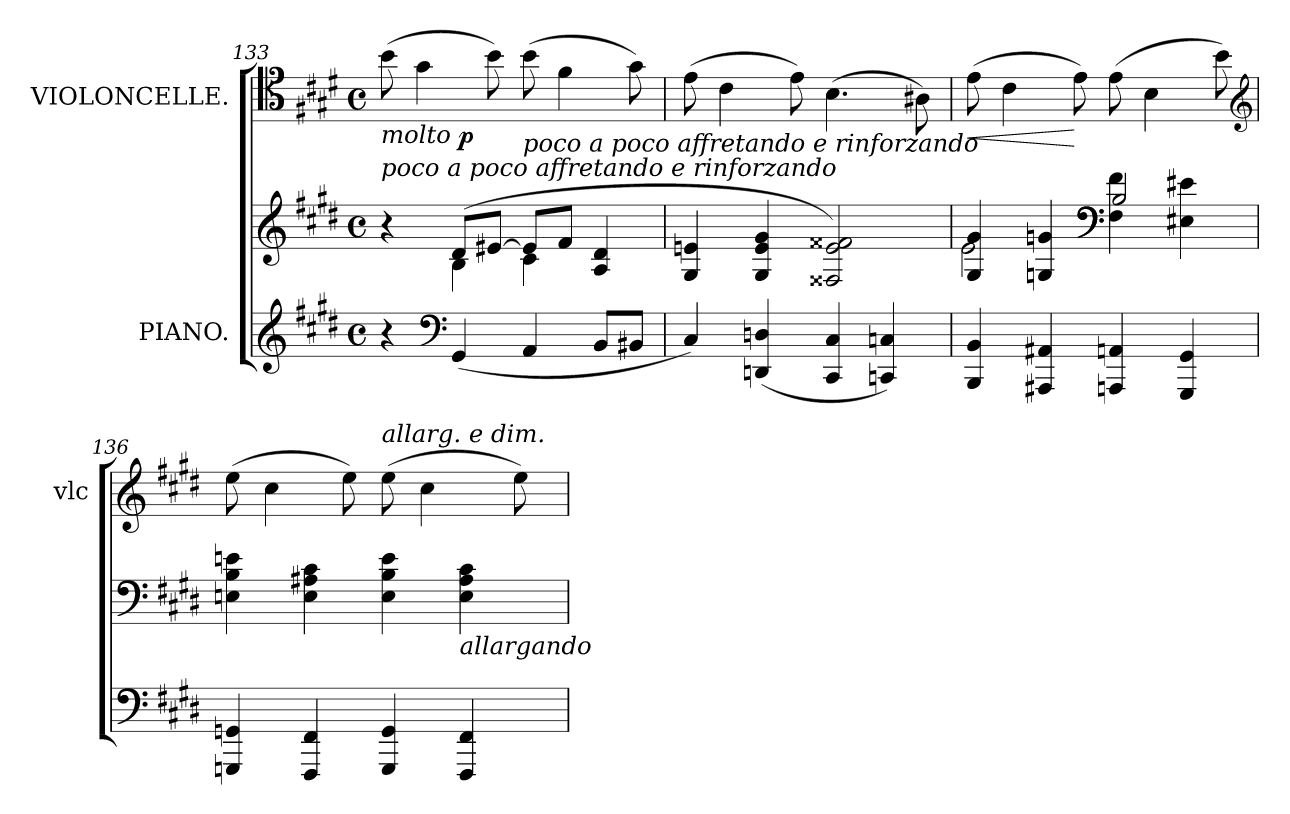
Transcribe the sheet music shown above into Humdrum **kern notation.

**kern	**kern	**kern	**dynam
*part2	*part2	*part1	*part1
*staff3	*staff2	*staff1	*staff1
*I"PIANO.	*	*I"VIOLONCELLE.	*
*	*	*I'vlc	*
*clefG2	*clefG2	*clefC4	*
*k[f#c#g#d#]	*k[f#c#g#d#]	*k[f#c#g#d#]	*
*M4/4	*M4/4	*M4/4	*
*met(c)	*met(c)	*met(c)	*
=133	=133	=133	=133
*	*^	*	*
!	!LO:TX:a:i:t=poco a poco affretando e rinforzando	!	!	!
!	!	!	!	!LO:DY:t=molto %s
4r	4r	4ryy	(8b\	p
.	.	.	4g#\	.
*clefF4	*	*	*	*
(4GG#/	(8d#/L	4B\	.	.
.	[8e#X/J	.	8b\)	.
!	!	!	!LO:TX:b:i:t=poco a poco affretando e rinforzando	!
4AA/	8e#/L]	4c#\	(8b\	.
.	8f#/J	.	4f#\	.
8BB/L	4A/ 4d#/	4ryy	.	.
8BB#X/J	.	.	8g#\)	.
*	*v	*v	*	*
=134	=134	=134	=134
4C#/)	4G#/ 4en/	(8e\	.
.	.	4c#\	.
(4DDn/ 4Dn/	4G#/ 4e/ 4g#/	.	.
.	.	8e\)	.
4CC#/ 4C#/	2F##X/ 2e/ 2f##X/)	(4.B\	.
4CCn/ 4Cn/)	.	.	.
.	.	8A#X\)	.
=135	=135	=135	=135
*	*^	*	*
!	!	!	!	!LO:HP:b
4BBB/ 4BB/	4G#/ 4g#/	2e\	(8e\	<
.	.	.	4c#\	.
4AAA#X/ 4AA#X/	4Gn/ 4gn/	.	.	.
.	.	.	8e\)	[
*	*clefF4	*	*	*
4AAAn/ 4AAn/	4F#\ 4f#\	2B/	(8e\	.
.	.	.	4B\	.
4GGG#/ 4GG#/	4E#X\ 4e#X\	.	.	.
.	.	.	8b\)	.
*	*v	*v	*	*
*	*	*clefG2	*
=136	=136	=136	=136
4GGGn/ 4GGn/	4En\ 4B\ 4en\	(8ee\	.
.	.	4cc#\	.
4FFF#/ 4FF#/	4E\ 4A#X\ 4c#\	.	.
.	.	8ee\)	.
!	!	!LO:TX:a:i:t=allarg. e dim.	!
4GGG/ 4GG/	4E\ 4B\ 4e\	(8ee\	.
.	.	4cc#\	.
!	!LO:TX:b:i:t=allargando	!	!
4FFF#/ 4FF#/	4E\ 4A#\ 4c#\	.	.
.	.	8ee\)	.
=	=	=	=
*-	*-	*-	*-
